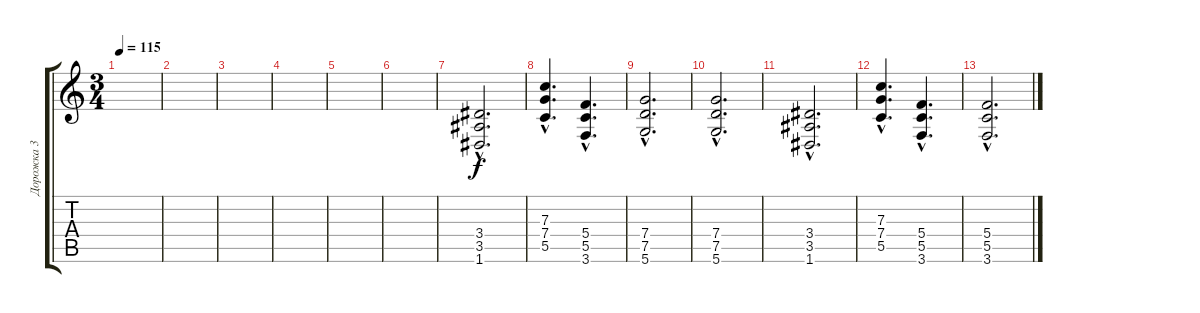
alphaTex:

\track ("Дорожка 3" "Дорожка 3") {instrument distortionguitar}
\staff {score tabs}
\tuning (D4 A3 F3 C3 G2 D2) {hide}
\ts (3 4)
\tempo 115
\clef g2
\ks c
|
|
|
|
|
|
(3.4{hac} 3.5{hac} 1.6{hac}).2{d} |
(7.3{hac} 7.4{hac} 5.5{hac}).4{d} (5.4{hac} 5.5{hac} 3.6{hac}).4{d} |
(7.4{hac} 7.5{hac} 5.6{hac}).2{d} |
(7.4{hac} 7.5{hac} 5.6{hac}).2{d} |
(3.4{hac} 3.5{hac} 1.6{hac}).2{d} |
(7.3{hac} 7.4{hac} 5.5{hac}).4{d} (5.4{hac} 5.5{hac} 3.6{hac}).4{d} |
(5.4{hac} 5.5{hac} 3.6{hac}).2{d}
